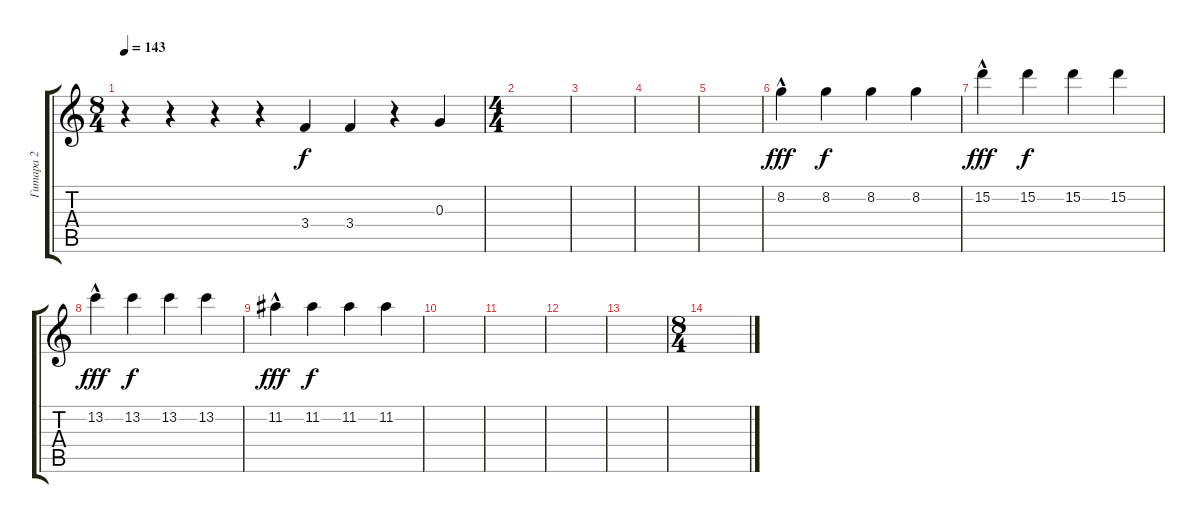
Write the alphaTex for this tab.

\track ("Гитара 2" "Гитара 2") {instrument acousticguitarsteel}
\staff {score tabs}
\tuning (E4 B3 G3 D3 A2 E2) {hide}
\ts (8 4)
\tempo 143
\clef g2
\ks c
r.4{dy f} r.4 r.4 r.4 3.4.4 3.4.4 r.4 0.3.4 |
\ts (4 4)
|
|
|
|
8.2{hac}.4{dy fff} 8.2.4{dy f} 8.2.4 8.2.4 |
15.2{hac}.4{dy fff} 15.2.4{dy f} 15.2.4 15.2.4 |
13.2{hac}.4{dy fff} 13.2.4{dy f} 13.2.4 13.2.4 |
11.2{hac}.4{dy fff} 11.2.4{dy f} 11.2.4 11.2.4 |
|
|
|
|
\ts (8 4)
